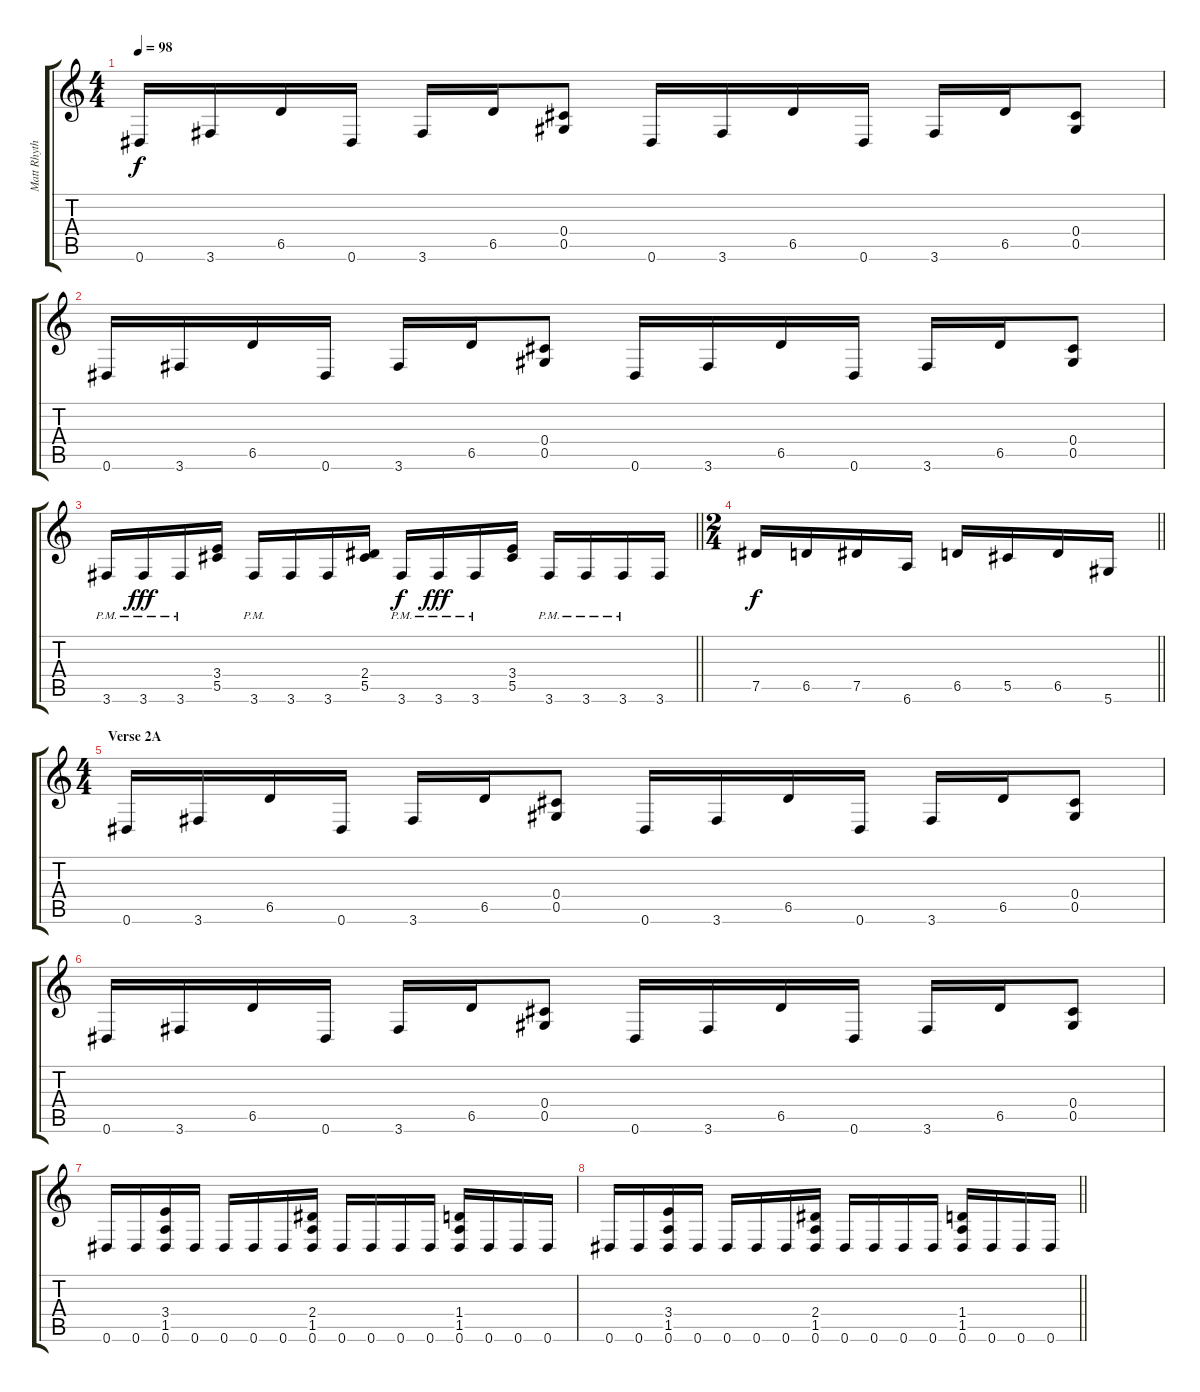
\track ("Matt Rhythm" "Matt Rhyth") {instrument distortionguitar}
\staff {score tabs}
\tuning (Eb4 Bb3 Gb3 Db3 Ab2 Eb2) {hide}
\ts (4 4)
\tempo 98
\clef g2
\ks c
0.6.16{dy f} 3.6.16 6.5.16 0.6.16 3.6.16 6.5.16 (0.4 0.5).8 0.6.16 3.6.16 6.5.16 0.6.16 3.6.16 6.5.16 (0.4 0.5).8 |
0.6.16 3.6.16 6.5.16 0.6.16 3.6.16 6.5.16 (0.4 0.5).8 0.6.16 3.6.16 6.5.16 0.6.16 3.6.16 6.5.16 (0.4 0.5).8 |
\barLineRight lightlight
3.6{pm}.16 3.6{pm}.16{dy fff} 3.6{pm}.16 (3.4 5.5).16 3.6{pm}.16 3.6.16 3.6.16 (2.4 5.5).16 3.6{pm}.16{dy f} 3.6{pm}.16{dy fff} 3.6{pm}.16 (3.4 5.5).16 3.6{pm}.16 3.6{pm}.16 3.6{pm}.16 3.6.16 |
\ts (2 4)
\barLineRight lightlight
7.5.16{dy f} 6.5.16 7.5.16 6.6.16 6.5.16 5.5.16 6.5.16 5.6.16 |
\ts (4 4)
\section ("" "Verse 2A")
0.6.16 3.6.16 6.5.16 0.6.16 3.6.16 6.5.16 (0.4 0.5).8 0.6.16 3.6.16 6.5.16 0.6.16 3.6.16 6.5.16 (0.4 0.5).8 |
0.6.16 3.6.16 6.5.16 0.6.16 3.6.16 6.5.16 (0.4 0.5).8 0.6.16 3.6.16 6.5.16 0.6.16 3.6.16 6.5.16 (0.4 0.5).8 |
0.6.16 0.6.16 (3.4 1.5 0.6).16 0.6.16 0.6.16 0.6.16 0.6.16 (2.4 1.5 0.6).16 0.6.16 0.6.16 0.6.16 0.6.16 (1.4 1.5 0.6).16 0.6.16 0.6.16 0.6.16 |
\barLineRight lightlight
0.6.16 0.6.16 (3.4 1.5 0.6).16 0.6.16 0.6.16 0.6.16 0.6.16 (2.4 1.5 0.6).16 0.6.16 0.6.16 0.6.16 0.6.16 (1.4 1.5 0.6).16 0.6.16 0.6.16 0.6.16
